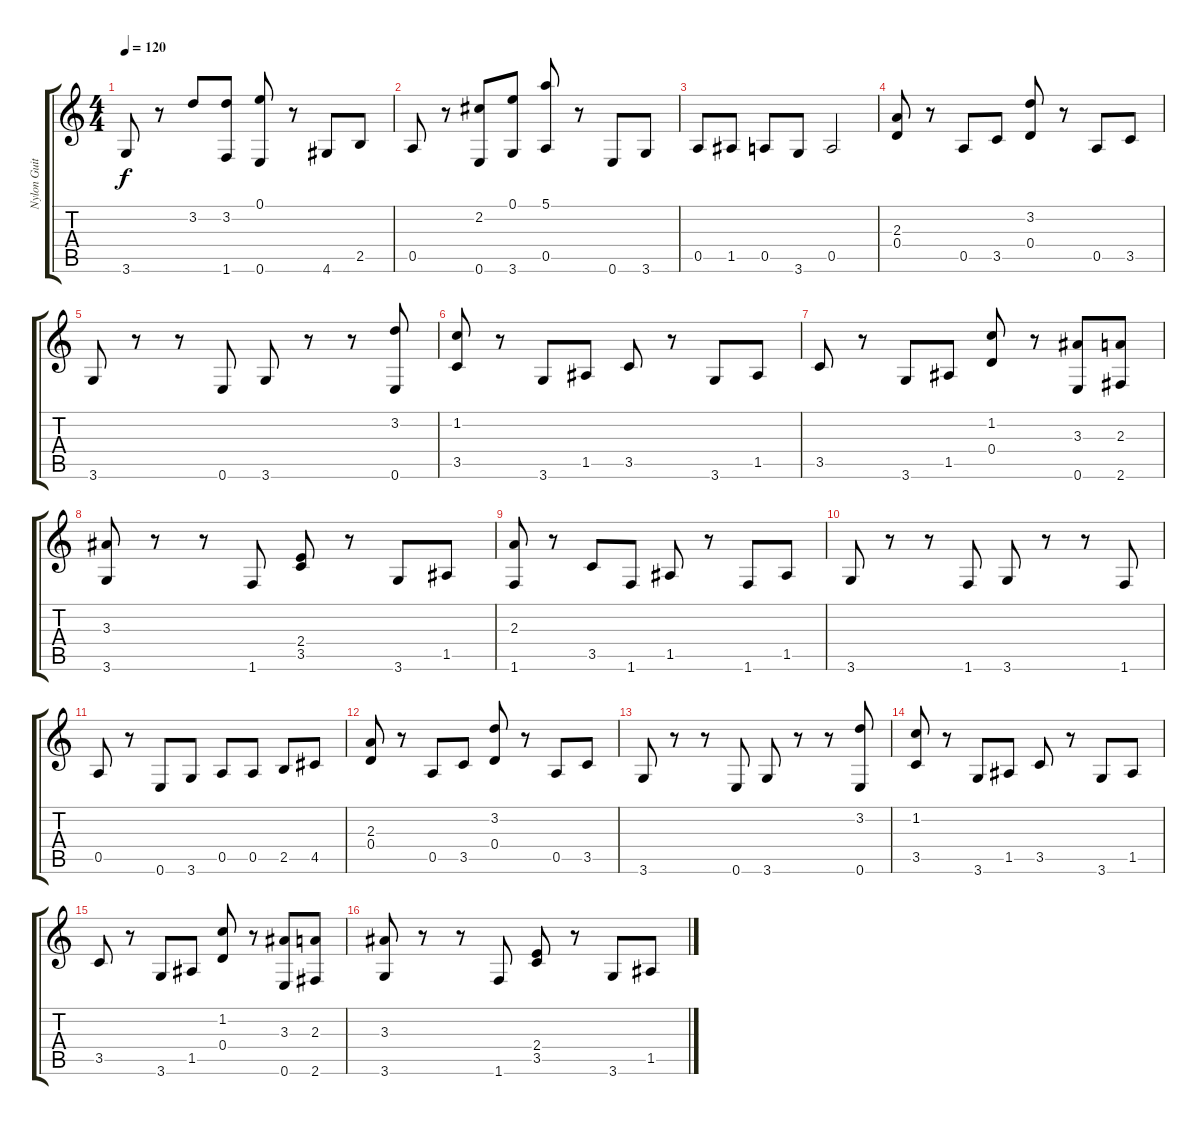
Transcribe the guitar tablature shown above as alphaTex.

\track ("Nylon Guitar" "Nylon Guit") {instrument acousticguitarnylon}
\staff {score tabs}
\tuning (E4 B3 G3 D3 A2 E2) {hide}
\ts (4 4)
\tempo 120
\clef g2
\ks c
3.6.8{dy f} r.8 3.2.8 (3.2 1.6).8 (0.1 0.6).8 r.8 4.6.8 2.5.8 |
0.5.8 r.8 (2.2 0.6).8 (0.1 3.6).8 (5.1 0.5).8 r.8 0.6.8 3.6.8 |
0.5.8 1.5.8 0.5.8 3.6.8 0.5.2 |
(2.3 0.4).8 r.8 0.5.8 3.5.8 (3.2 0.4).8 r.8 0.5.8 3.5.8 |
3.6.8 r.8 r.8 0.6.8 3.6.8 r.8 r.8 (3.2 0.6).8 |
(1.2 3.5).8 r.8 3.6.8 1.5.8 3.5.8 r.8 3.6.8 1.5.8 |
3.5.8 r.8 3.6.8 1.5.8 (1.2 0.4).8 r.8 (3.3 0.6).8 (2.3 2.6).8 |
(3.3 3.6).8 r.8 r.8 1.6.8 (2.4 3.5).8 r.8 3.6.8 1.5.8 |
(2.3 1.6).8 r.8 3.5.8 1.6.8 1.5.8 r.8 1.6.8 1.5.8 |
3.6.8 r.8 r.8 1.6.8 3.6.8 r.8 r.8 1.6.8 |
0.5.8 r.8 0.6.8 3.6.8 0.5.8 0.5.8 2.5.8 4.5.8 |
(2.3 0.4).8 r.8 0.5.8 3.5.8 (3.2 0.4).8 r.8 0.5.8 3.5.8 |
3.6.8 r.8 r.8 0.6.8 3.6.8 r.8 r.8 (3.2 0.6).8 |
(1.2 3.5).8 r.8 3.6.8 1.5.8 3.5.8 r.8 3.6.8 1.5.8 |
3.5.8 r.8 3.6.8 1.5.8 (1.2 0.4).8 r.8 (3.3 0.6).8 (2.3 2.6).8 |
(3.3 3.6).8 r.8 r.8 1.6.8 (2.4 3.5).8 r.8 3.6.8 1.5.8
